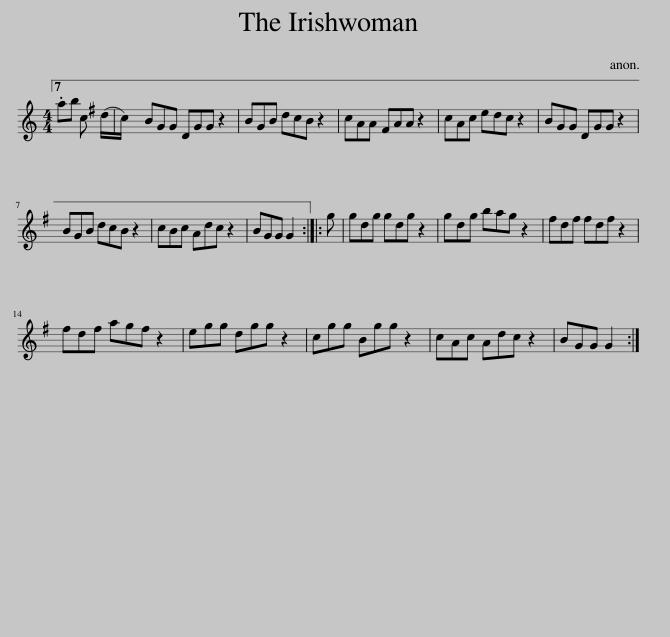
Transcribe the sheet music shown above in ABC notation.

X:1
L:1/8
M:4/4
I:linebreak $
K:C
V:1 treble
V:1
 .ab c (d/c/) | BGG DGG z2 | BGB dcB z2 | cAA ^FAA z2 | cAc edc z2 | %5
 BGG DGG z2 |$ BGB dcB z2 | cBc Adc z2 | BGG G2 :: g | %10
 gdg gdg z2 | gdg bag z2 | ^fdf fdf z2 |$ ^fdf agf z2 | egg dgg z2 | %15
 cgg Bgg z2 | cAc Adc z2 | BGG G2 :| %18
